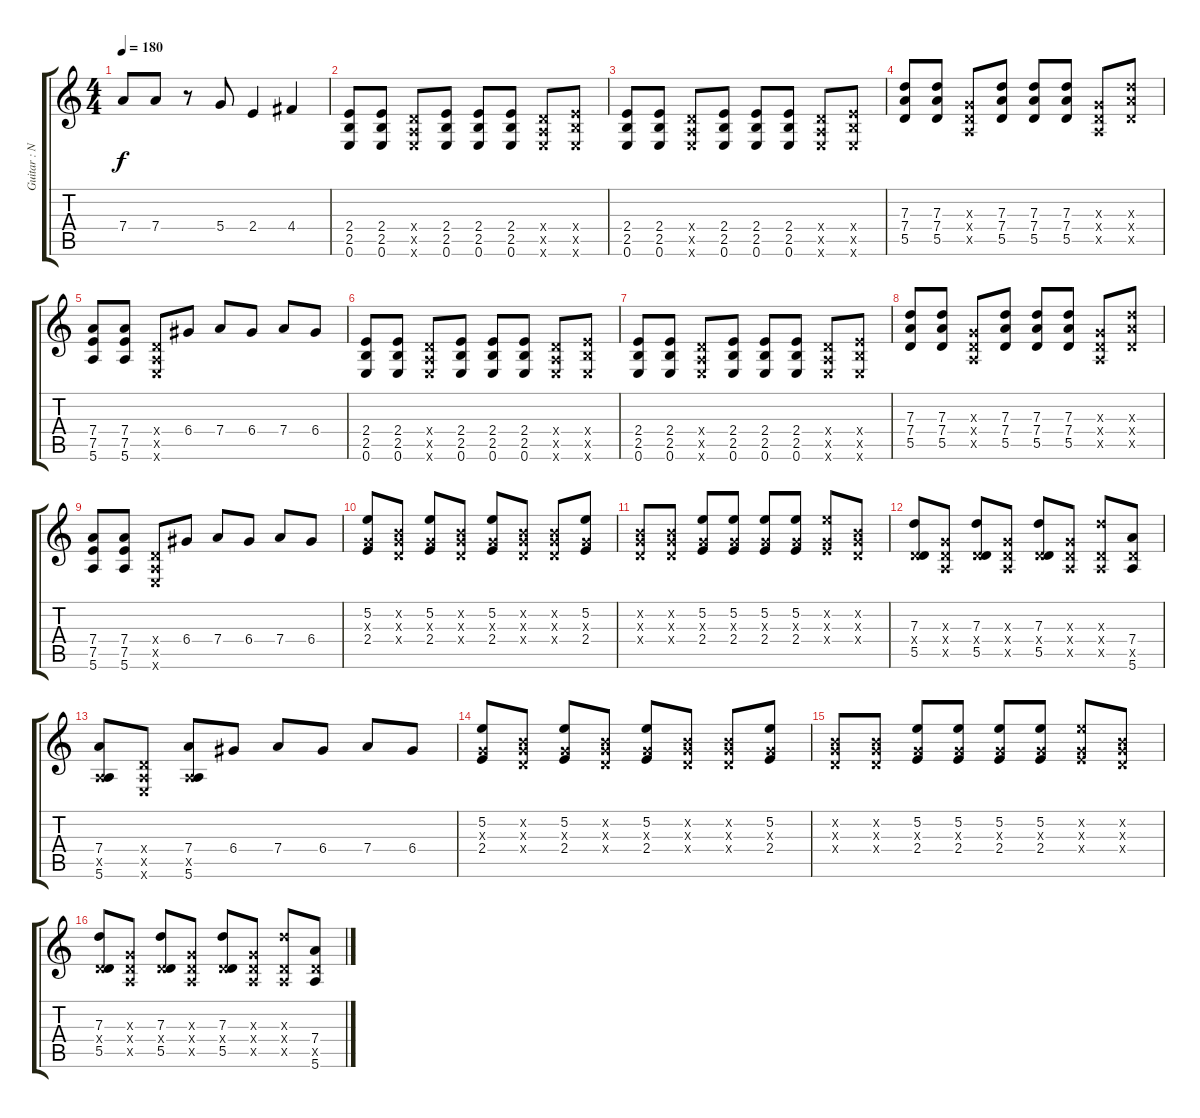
\track ("Guitar : Nakano Azusa" "Guitar : N") {instrument overdrivenguitar}
\staff {score tabs}
\tuning (E4 B3 G3 D3 A2 E2) {hide}
\ts (4 4)
\tempo 180
\clef g2
\ks c
7.4.8{dy f} 7.4.8 r.8 5.4.8 2.4.4 4.4.4 |
(2.4 2.5 0.6).8 (2.4 2.5 0.6).8 (0.4{x} 0.5{x} 0.6{x}).8 (2.4 2.5 0.6).8 (2.4 2.5 0.6).8 (2.4 2.5 0.6).8 (0.4{x} 0.5{x} 0.6{x}).8 (2.4{x} 2.5{x} 0.6{x}).8 |
(2.4 2.5 0.6).8 (2.4 2.5 0.6).8 (0.4{x} 0.5{x} 0.6{x}).8 (2.4 2.5 0.6).8 (2.4 2.5 0.6).8 (2.4 2.5 0.6).8 (0.4{x} 0.5{x} 0.6{x}).8 (2.4{x} 2.5{x} 0.6{x}).8 |
(7.3 7.4 5.5).8 (7.3 7.4 5.5).8 (0.3{x} 0.4{x} 0.5{x}).8 (7.3 7.4 5.5).8 (7.3 7.4 5.5).8 (7.3 7.4 5.5).8 (0.3{x} 0.4{x} 0.5{x}).8 (7.3{x} 7.4{x} 5.5{x}).8 |
(7.4 7.5 5.6).8 (7.4 7.5 5.6).8 (0.4{x} 0.5{x} 0.6{x}).8 6.4.8 7.4.8 6.4.8 7.4.8 6.4.8 |
(2.4 2.5 0.6).8 (2.4 2.5 0.6).8 (0.4{x} 0.5{x} 0.6{x}).8 (2.4 2.5 0.6).8 (2.4 2.5 0.6).8 (2.4 2.5 0.6).8 (0.4{x} 0.5{x} 0.6{x}).8 (2.4{x} 2.5{x} 0.6{x}).8 |
(2.4 2.5 0.6).8 (2.4 2.5 0.6).8 (0.4{x} 0.5{x} 0.6{x}).8 (2.4 2.5 0.6).8 (2.4 2.5 0.6).8 (2.4 2.5 0.6).8 (0.4{x} 0.5{x} 0.6{x}).8 (2.4{x} 2.5{x} 0.6{x}).8 |
(7.3 7.4 5.5).8 (7.3 7.4 5.5).8 (0.3{x} 0.4{x} 0.5{x}).8 (7.3 7.4 5.5).8 (7.3 7.4 5.5).8 (7.3 7.4 5.5).8 (0.3{x} 0.4{x} 0.5{x}).8 (7.3{x} 7.4{x} 5.5{x}).8 |
(7.4 7.5 5.6).8 (7.4 7.5 5.6).8 (0.4{x} 0.5{x} 0.6{x}).8 6.4.8 7.4.8 6.4.8 7.4.8 6.4.8 |
(5.2 0.3{x} 2.4).8 (0.2{x} 0.3{x} 0.4{x}).8 (5.2 0.3{x} 2.4).8 (0.2{x} 0.3{x} 0.4{x}).8 (5.2 0.3{x} 2.4).8 (0.2{x} 0.3{x} 0.4{x}).8 (0.2{x} 0.3{x} 0.4{x}).8 (5.2 0.3{x} 2.4).8 |
(0.2{x} 0.3{x} 0.4{x}).8 (0.2{x} 0.3{x} 0.4{x}).8 (5.2 0.3{x} 2.4).8 (5.2 0.3{x} 2.4).8 (5.2 0.3{x} 2.4).8 (5.2 0.3{x} 2.4).8 (5.2{x} 0.3{x} 2.4{x}).8 (0.2{x} 0.3{x} 0.4{x}).8 |
(7.3 0.4{x} 5.5).8 (0.3{x} 0.4{x} 0.5{x}).8 (7.3 0.4{x} 5.5).8 (0.3{x} 0.4{x} 0.5{x}).8 (7.3 0.4{x} 5.5).8 (0.3{x} 0.4{x} 0.5{x}).8 (7.3{x} 0.4{x} 0.5{x}).8 (7.4 5.5{x} 5.6).8 |
(7.4 0.5{x} 5.6).8 (0.4{x} 0.5{x} 0.6{x}).8 (7.4 0.5{x} 5.6).8 6.4.8 7.4.8 6.4.8 7.4.8 6.4.8 |
(5.2 0.3{x} 2.4).8 (0.2{x} 0.3{x} 0.4{x}).8 (5.2 0.3{x} 2.4).8 (0.2{x} 0.3{x} 0.4{x}).8 (5.2 0.3{x} 2.4).8 (0.2{x} 0.3{x} 0.4{x}).8 (0.2{x} 0.3{x} 0.4{x}).8 (5.2 0.3{x} 2.4).8 |
(0.2{x} 0.3{x} 0.4{x}).8 (0.2{x} 0.3{x} 0.4{x}).8 (5.2 0.3{x} 2.4).8 (5.2 0.3{x} 2.4).8 (5.2 0.3{x} 2.4).8 (5.2 0.3{x} 2.4).8 (5.2{x} 0.3{x} 2.4{x}).8 (0.2{x} 0.3{x} 0.4{x}).8 |
(7.3 0.4{x} 5.5).8 (0.3{x} 0.4{x} 0.5{x}).8 (7.3 0.4{x} 5.5).8 (0.3{x} 0.4{x} 0.5{x}).8 (7.3 0.4{x} 5.5).8 (0.3{x} 0.4{x} 0.5{x}).8 (7.3{x} 0.4{x} 0.5{x}).8 (7.4 5.5{x} 5.6).8
